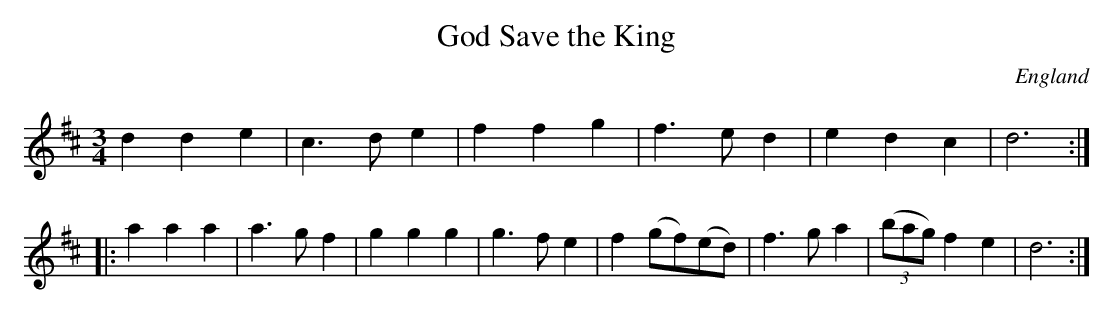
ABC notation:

X:1
T:God Save the King
L:1/8
M:3/4
O:England
K:D major
d2d2 e2 | c3d e2 | f2f2 g2 | f3e d2 | e2d2 c2 | d6 ::
a2a2 a2 | a3g f2 | g2g2 g2 | g3f e2 | \
f2 (gf)(ed) | f3g a2 | ((3bag) f2e2 | d6:|
